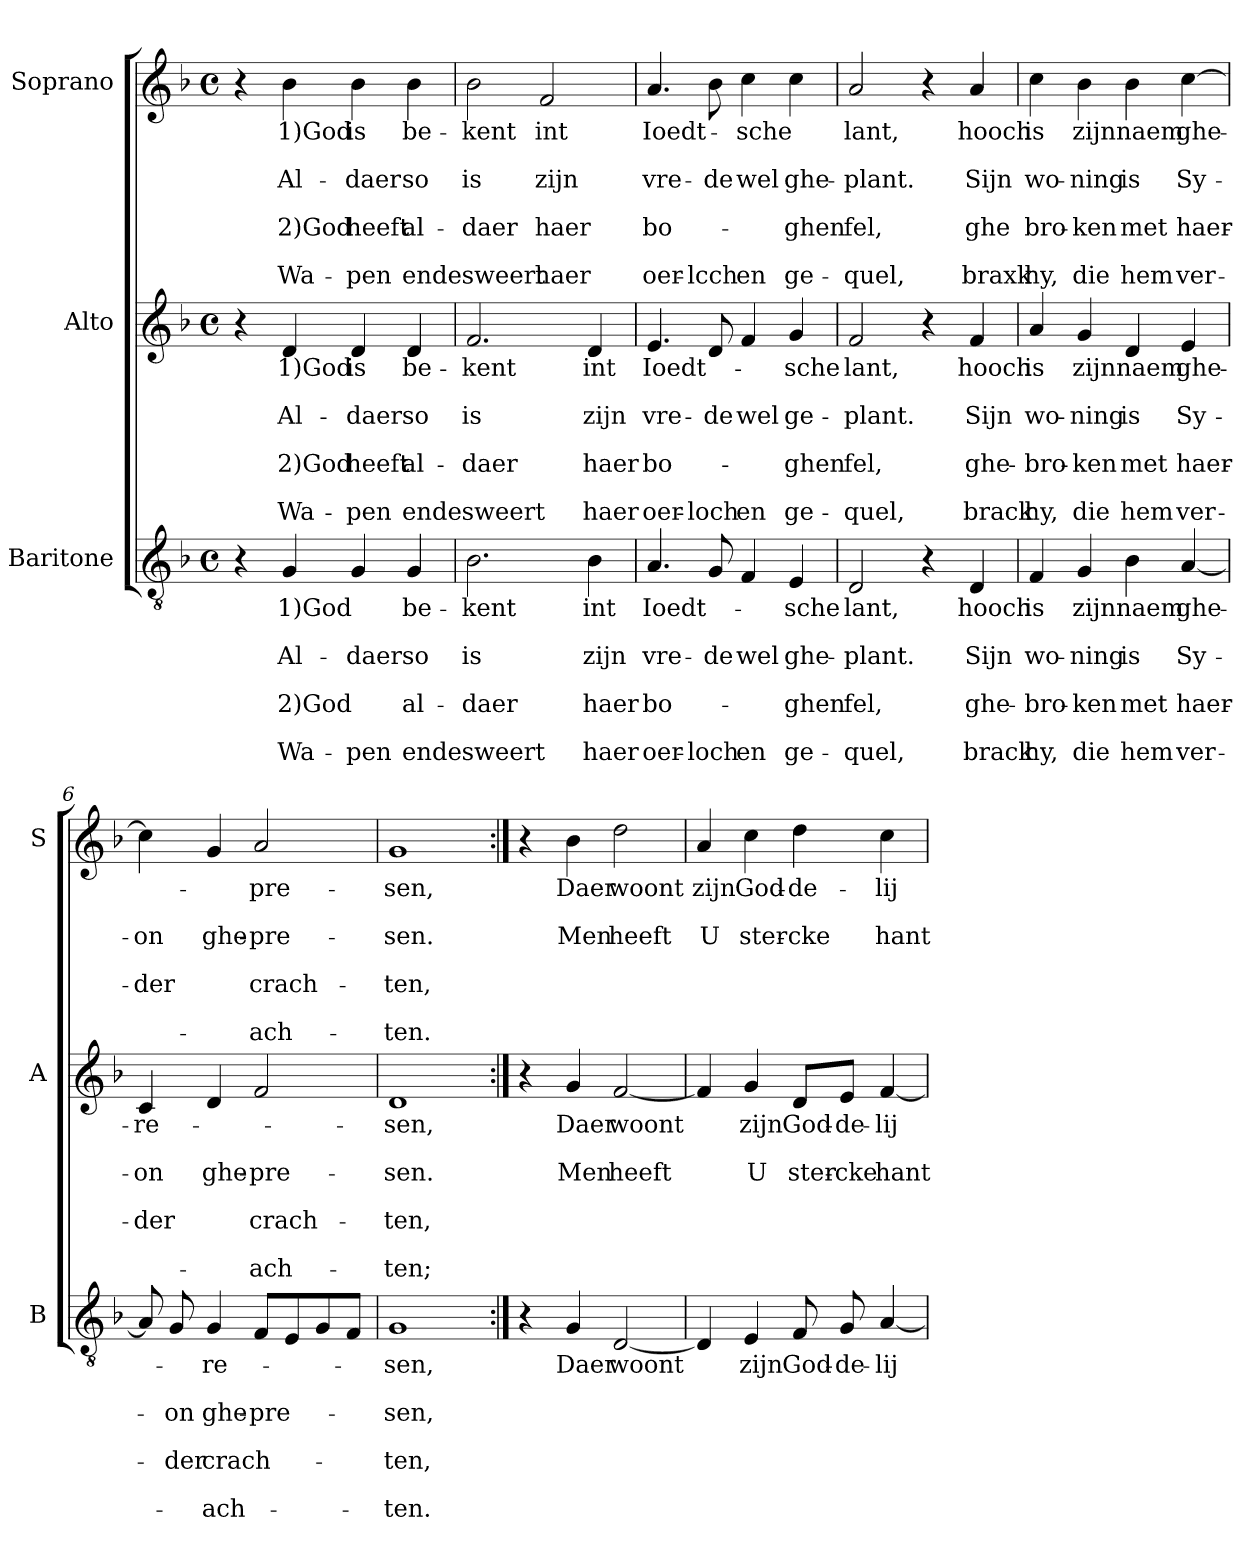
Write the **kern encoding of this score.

**kern	**text	**text	**text	**text	**text	**text	**text	**kern	**text	**text	**text	**text	**text	**text	**text	**kern	**text	**text	**text	**text	**text	**text	**text
*part3	*part3	*part3	*part3	*part3	*part3	*part3	*part3	*part2	*part2	*part2	*part2	*part2	*part2	*part2	*part2	*part1	*part1	*part1	*part1	*part1	*part1	*part1	*part1
*staff3	*staff3	*staff3	*staff3	*staff3	*staff3	*staff3	*staff3	*staff2	*staff2	*staff2	*staff2	*staff2	*staff2	*staff2	*staff2	*staff1	*staff1	*staff1	*staff1	*staff1	*staff1	*staff1	*staff1
*I"Baritone	*	*	*	*	*	*	*	*I"Alto	*	*	*	*	*	*	*	*I"Soprano	*	*	*	*	*	*	*
*I'B	*	*	*	*	*	*	*	*I'A	*	*	*	*	*	*	*	*I'S	*	*	*	*	*	*	*
*clefGv2	*	*	*	*	*	*	*	*clefG2	*	*	*	*	*	*	*	*clefG2	*	*	*	*	*	*	*
*k[b-]	*	*	*	*	*	*	*	*k[b-]	*	*	*	*	*	*	*	*k[b-]	*	*	*	*	*	*	*
*F:	*	*	*	*	*	*	*	*F:	*	*	*	*	*	*	*	*F:	*	*	*	*	*	*	*
*M4/4	*	*	*	*	*	*	*	*M4/4	*	*	*	*	*	*	*	*M4/4	*	*	*	*	*	*	*
*met(c)	*	*	*	*	*	*	*	*met(c)	*	*	*	*	*	*	*	*met(c)	*	*	*	*	*	*	*
=1	=1	=1	=1	=1	=1	=1	=1	=1	=1	=1	=1	=1	=1	=1	=1	=1	=1	=1	=1	=1	=1	=1	=1
4r	.	.	.	.	.	.	.	4r	.	.	.	.	.	.	.	4r	.	.	.	.	.	.	.
!	!LO:LY:b	!	!LO:LY:b	!	!LO:LY:b	!	!LO:LY:b	!	!LO:LY:b	!	!LO:LY:b	!	!LO:LY:b	!	!LO:LY:b	!	!LO:LY:b	!	!LO:LY:b	!	!LO:LY:b	!	!LO:LY:b
4G/	1)God	.	Al-	.	2)God	.	Wa-	4d/	1)God	.	Al-	.	2)God	.	Wa-	4b-\	1)God	.	Al-	.	2)God	.	Wa-
!	!	!	!LO:LY:b	!	!	!	!LO:LY:b	!	!LO:LY:b	!	!LO:LY:b	!	!LO:LY:b	!	!LO:LY:b	!	!LO:LY:b	!	!LO:LY:b	!	!LO:LY:b	!	!LO:LY:b
4G/	.	.	-daer	.	.	.	-pen	4d/	is	.	-daer	.	heeft	.	-pen	4b-\	is	.	-daer	.	heeft	.	-pen
!	!LO:LY:b	!	!LO:LY:b	!	!LO:LY:b	!	!LO:LY:b	!	!LO:LY:b	!	!LO:LY:b	!	!LO:LY:b	!	!LO:LY:b	!	!LO:LY:b	!	!LO:LY:b	!	!LO:LY:b	!	!LO:LY:b
4G/	be-	.	so	.	al-	.	ende	4d/	be-	.	so	.	al-	.	ende	4b-\	be-	.	so	.	al-	.	ende
=2	=2	=2	=2	=2	=2	=2	=2	=2	=2	=2	=2	=2	=2	=2	=2	=2	=2	=2	=2	=2	=2	=2	=2
!	!LO:LY:b	!	!LO:LY:b	!	!LO:LY:b	!	!LO:LY:b	!	!LO:LY:b	!	!LO:LY:b	!	!LO:LY:b	!	!LO:LY:b	!	!LO:LY:b	!	!LO:LY:b	!	!LO:LY:b	!	!LO:LY:b
2.B-\	-kent	.	is	.	-daer	.	sweert	2.f/	-kent	.	is	.	-daer	.	sweert	2b-\	-kent	.	is	.	-daer	.	sweert
!	!	!	!	!	!	!	!	!	!	!	!	!	!	!	!	!	!LO:LY:b	!	!LO:LY:b	!	!LO:LY:b	!	!LO:LY:b
.	.	.	.	.	.	.	.	.	.	.	.	.	.	.	.	2f/	int	.	zijn	.	haer	.	haer
!	!LO:LY:b	!	!LO:LY:b	!	!LO:LY:b	!	!LO:LY:b	!	!LO:LY:b	!	!LO:LY:b	!	!LO:LY:b	!	!LO:LY:b	!	!	!	!	!	!	!	!
4B-\	int	.	zijn	.	haer	.	haer	4d/	int	.	zijn	.	haer	.	haer	.	.	.	.	.	.	.	.
=3	=3	=3	=3	=3	=3	=3	=3	=3	=3	=3	=3	=3	=3	=3	=3	=3	=3	=3	=3	=3	=3	=3	=3
!	!LO:LY:b	!	!LO:LY:b	!	!LO:LY:b	!	!LO:LY:b	!	!LO:LY:b	!	!LO:LY:b	!	!LO:LY:b	!	!LO:LY:b	!	!LO:LY:b	!	!LO:LY:b	!	!LO:LY:b	!	!LO:LY:b
4.A/	Ioedt-	.	vre-	.	bo-	.	oer-	4.e/	Ioedt-	.	vre-	.	bo-	.	oer-	4.a/	Ioedt-	.	vre-	.	bo-	.	oer-
!	!	!	!LO:LY:b	!	!	!	!LO:LY:b	!	!	!	!LO:LY:b	!	!	!	!LO:LY:b	!	!	!	!LO:LY:b	!	!	!	!LO:LY:b
8G/	.	.	-de	.	.	.	-loch	8d/	.	.	-de	.	.	.	-loch	8b-\	.	.	-de	.	.	.	-lcch
!	!	!	!LO:LY:b	!	!	!	!LO:LY:b	!	!	!	!LO:LY:b	!	!	!	!LO:LY:b	!	!LO:LY:b	!	!LO:LY:b	!	!	!	!LO:LY:b
4F/	.	.	wel	.	.	.	en	4f/	.	.	wel	.	.	.	en	4cc\	-sche	.	wel	.	.	.	en
!	!LO:LY:b	!	!LO:LY:b	!	!LO:LY:b	!	!LO:LY:b	!	!LO:LY:b	!	!LO:LY:b	!	!LO:LY:b	!	!LO:LY:b	!	!	!	!LO:LY:b	!	!LO:LY:b	!	!LO:LY:b
4E/	-sche	.	ghe-	.	-ghen	.	ge-	4g/	-sche	.	ge-	.	-ghen	.	ge-	4cc\	.	.	ghe-	.	-ghen	.	ge-
=4	=4	=4	=4	=4	=4	=4	=4	=4	=4	=4	=4	=4	=4	=4	=4	=4	=4	=4	=4	=4	=4	=4	=4
!	!LO:LY:b	!	!LO:LY:b	!	!LO:LY:b	!	!LO:LY:b	!	!LO:LY:b	!	!LO:LY:b	!	!LO:LY:b	!	!LO:LY:b	!	!LO:LY:b	!	!LO:LY:b	!	!LO:LY:b	!	!LO:LY:b
2D/	lant,	.	-plant.	.	fel,	.	-quel,	2f/	lant,	.	-plant.	.	fel,	.	-quel,	2a/	lant,	.	-plant.	.	fel,	.	-quel,
4r	.	.	.	.	.	.	.	4r	.	.	.	.	.	.	.	4r	.	.	.	.	.	.	.
!	!LO:LY:b	!	!LO:LY:b	!	!LO:LY:b	!	!LO:LY:b	!	!LO:LY:b	!	!LO:LY:b	!	!LO:LY:b	!	!LO:LY:b	!	!LO:LY:b	!	!LO:LY:b	!	!LO:LY:b	!	!LO:LY:b
4D/	hooch	.	Sijn	.	ghe-	.	brack	4f/	hooch	.	Sijn	.	ghe-	.	brack	4a/	hooch	.	Sijn	.	ghe	.	braxk
!!LO:LB:g=z
=5	=5	=5	=5	=5	=5	=5	=5	=5	=5	=5	=5	=5	=5	=5	=5	=5	=5	=5	=5	=5	=5	=5	=5
!	!LO:LY:b	!	!LO:LY:b	!	!LO:LY:b	!	!LO:LY:b	!	!LO:LY:b	!	!LO:LY:b	!	!LO:LY:b	!	!LO:LY:b	!	!LO:LY:b	!	!LO:LY:b	!	!LO:LY:b	!	!LO:LY:b
4F/	is	.	wo-	.	-bro-	.	hy,	4a/	is	.	wo-	.	-bro-	.	hy,	4cc\	is	.	wo-	.	bro-	.	hy,
!	!LO:LY:b	!	!LO:LY:b	!	!LO:LY:b	!	!LO:LY:b	!	!LO:LY:b	!	!LO:LY:b	!	!LO:LY:b	!	!LO:LY:b	!	!LO:LY:b	!	!LO:LY:b	!	!LO:LY:b	!	!LO:LY:b
4G/	zijn	.	-ning	.	-ken	.	die	4g/	zijn	.	-ning	.	-ken	.	die	4b-\	zijn	.	-ning	.	-ken	.	die
!	!LO:LY:b	!	!LO:LY:b	!	!LO:LY:b	!	!LO:LY:b	!	!LO:LY:b	!	!LO:LY:b	!	!LO:LY:b	!	!LO:LY:b	!	!LO:LY:b	!	!LO:LY:b	!	!LO:LY:b	!	!LO:LY:b
4B-\	naem	.	is	.	met	.	hem	4d/	naem	.	is	.	met	.	hem	4b-\	naem	.	is	.	met	.	hem
!	!LO:LY:b	!	!LO:LY:b	!	!LO:LY:b	!	!LO:LY:b	!	!LO:LY:b	!	!LO:LY:b	!	!LO:LY:b	!	!LO:LY:b	!	!LO:LY:b	!	!LO:LY:b	!	!LO:LY:b	!	!LO:LY:b
[4A/	ghe-	.	Sy-	.	haer-	.	ver-	4e/	ghe-	.	Sy-	.	haer-	.	ver-	[4cc\	ghe-	.	Sy-	.	haer-	.	ver-
=6	=6	=6	=6	=6	=6	=6	=6	=6	=6	=6	=6	=6	=6	=6	=6	=6	=6	=6	=6	=6	=6	=6	=6
!	!	!	!	!	!	!	!	!	!LO:LY:b	!	!LO:LY:b	!	!LO:LY:b	!	!	!	!	!	!LO:LY:b	!	!LO:LY:b	!	!
8A/]	.	.	.	.	.	.	.	4c/	-re-	.	-on	.	-der	.	.	4cc\]	.	.	-on	.	-der	.	.
!	!	!	!LO:LY:b	!	!LO:LY:b	!	!	!	!	!	!	!	!	!	!	!	!	!	!	!	!	!	!
8G/	.	.	-on	.	-der	.	.	.	.	.	.	.	.	.	.	.	.	.	.	.	.	.	.
!	!LO:LY:b	!	!LO:LY:b	!	!LO:LY:b	!	!LO:LY:b	!	!	!	!LO:LY:b	!	!	!	!	!	!	!	!LO:LY:b	!	!	!	!
4G/	-re-	.	ghe-	.	crach-	.	-ach-	4d/	.	.	ghe-	.	.	.	.	4g/	.	.	ghe-	.	.	.	.
!	!	!	!LO:LY:b	!	!	!	!	!	!	!	!LO:LY:b	!	!LO:LY:b	!	!LO:LY:b	!	!LO:LY:b	!	!LO:LY:b	!	!LO:LY:b	!	!LO:LY:b
8F/L	.	.	-pre-	.	.	.	.	2f/	.	.	-pre-	.	crach-	.	-ach-	2a/	-pre-	.	-pre-	.	crach-	.	-ach-
8E/	.	.	.	.	.	.	.	.	.	.	.	.	.	.	.	.	.	.	.	.	.	.	.
8G/	.	.	.	.	.	.	.	.	.	.	.	.	.	.	.	.	.	.	.	.	.	.	.
8F/J	.	.	.	.	.	.	.	.	.	.	.	.	.	.	.	.	.	.	.	.	.	.	.
=7	=7	=7	=7	=7	=7	=7	=7	=7	=7	=7	=7	=7	=7	=7	=7	=7	=7	=7	=7	=7	=7	=7	=7
!	!LO:LY:b	!	!LO:LY:b	!	!LO:LY:b	!	!LO:LY:b	!	!LO:LY:b	!	!LO:LY:b	!	!LO:LY:b	!	!LO:LY:b	!	!LO:LY:b	!	!LO:LY:b	!	!LO:LY:b	!	!LO:LY:b
1G	-sen,	.	-sen,	.	-ten,	.	-ten.	1d	-sen,	.	-sen.	.	-ten,	.	-ten;	1g	-sen,	.	-sen.	.	-ten,	.	-ten.
=8:|!	=8:|!	=8:|!	=8:|!	=8:|!	=8:|!	=8:|!	=8:|!	=8:|!	=8:|!	=8:|!	=8:|!	=8:|!	=8:|!	=8:|!	=8:|!	=8:|!	=8:|!	=8:|!	=8:|!	=8:|!	=8:|!	=8:|!	=8:|!
4r	.	.	.	.	.	.	.	4r	.	.	.	.	.	.	.	4r	.	.	.	.	.	.	.
!	!LO:LY:b	!	!	!	!	!	!	!	!LO:LY:b	!	!LO:LY:b	!	!	!	!	!	!LO:LY:b	!	!LO:LY:b	!	!	!	!
4G/	Daer	.	.	.	.	.	.	4g/	Daer	.	Men	.	.	.	.	4b-\	Daer	.	Men	.	.	.	.
!	!LO:LY:b	!	!	!	!	!	!	!	!LO:LY:b	!	!LO:LY:b	!	!	!	!	!	!LO:LY:b	!	!LO:LY:b	!	!	!	!
[2D/	woont	.	.	.	.	.	.	[2f/	woont	.	heeft	.	.	.	.	2dd\	woont	.	heeft	.	.	.	.
=9	=9	=9	=9	=9	=9	=9	=9	=9	=9	=9	=9	=9	=9	=9	=9	=9	=9	=9	=9	=9	=9	=9	=9
!	!	!	!	!	!	!	!	!	!	!	!	!	!	!	!	!	!LO:LY:b	!	!LO:LY:b	!	!	!	!
4D/]	.	.	.	.	.	.	.	4f/]	.	.	.	.	.	.	.	4a/	zijn	.	U	.	.	.	.
!	!LO:LY:b	!	!	!	!	!	!	!	!LO:LY:b	!	!LO:LY:b	!	!	!	!	!	!LO:LY:b	!	!LO:LY:b	!	!	!	!
4E/	zijn	.	.	.	.	.	.	4g/	zijn	.	U	.	.	.	.	4cc\	God-	.	ster-	.	.	.	.
!	!LO:LY:b	!	!	!	!	!	!	!	!LO:LY:b	!	!LO:LY:b	!	!	!	!	!	!LO:LY:b	!	!LO:LY:b	!	!	!	!
8F/	God-	.	.	.	.	.	.	8d/L	God-	.	ster-	.	.	.	.	4dd\	-de-	.	-cke	.	.	.	.
!	!LO:LY:b	!	!	!	!	!	!	!	!LO:LY:b	!	!LO:LY:b	!	!	!	!	!	!	!	!	!	!	!	!
8G/	-de-	.	.	.	.	.	.	8e/J	-de-	.	-cke	.	.	.	.	.	.	.	.	.	.	.	.
!	!LO:LY:b	!	!	!	!	!	!	!	!LO:LY:b	!	!LO:LY:b	!	!	!	!	!	!LO:LY:b	!	!LO:LY:b	!	!	!	!
[4A/	-lij-	.	.	.	.	.	.	[4f/	-lij-	.	hant	.	.	.	.	4cc\	-lij	.	hant	.	.	.	.
=	=	=	=	=	=	=	=	=	=	=	=	=	=	=	=	=	=	=	=	=	=	=	=
*-	*-	*-	*-	*-	*-	*-	*-	*-	*-	*-	*-	*-	*-	*-	*-	*-	*-	*-	*-	*-	*-	*-	*-
